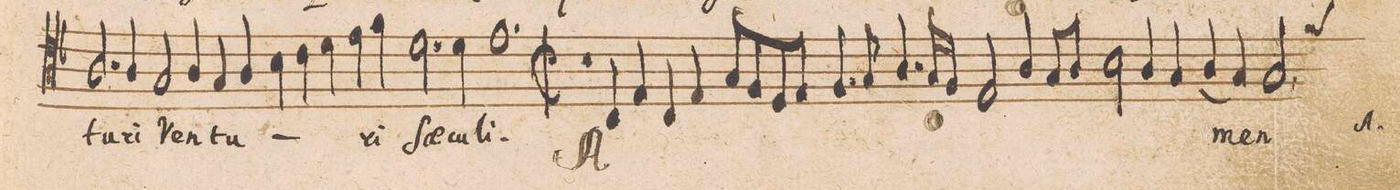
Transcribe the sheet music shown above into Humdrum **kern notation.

**kern	**text
*I"TENOR.	*
*clefC4	*
*k[b-]	*
*met(C|)	*
*M3/2	*
2.A/	-ti-
4A/	-ri
2G/	Ven-
=177-	=177-
4A/	-tu-
4G/	.
4A/	.
4B-\	.
4c\	.
4d\	.
=178-	=178-
4eny\	.
4f\	-ri
2.d\	ſae-
4d\	-cu-
=179-	=179-
1.e\	-li.
=180-	=180-
*M2/2	*
*met(C|)	*
*mmet(c|)	*
1r	.
=181-	=181-
4C/	A-
4E/	.
4C/	.
4E/	.
=182-	=182-
8G/L	.
8F/	.
8D/	.
8E/J	.
4.F/	.
8G/	.
=183-	=183-
4.A/	.
16G/LL	.
16F/JJ	.
2E/	.
=184-	=184-
4A/	.
8G/L	.
8A/J	.
2B-\	.
=185-	=185-
4A/	.
4G/	.
(4A/	.
4G/)	.
=186-	=186-
*custos:f	*
2G,</	-men
*-	*-
